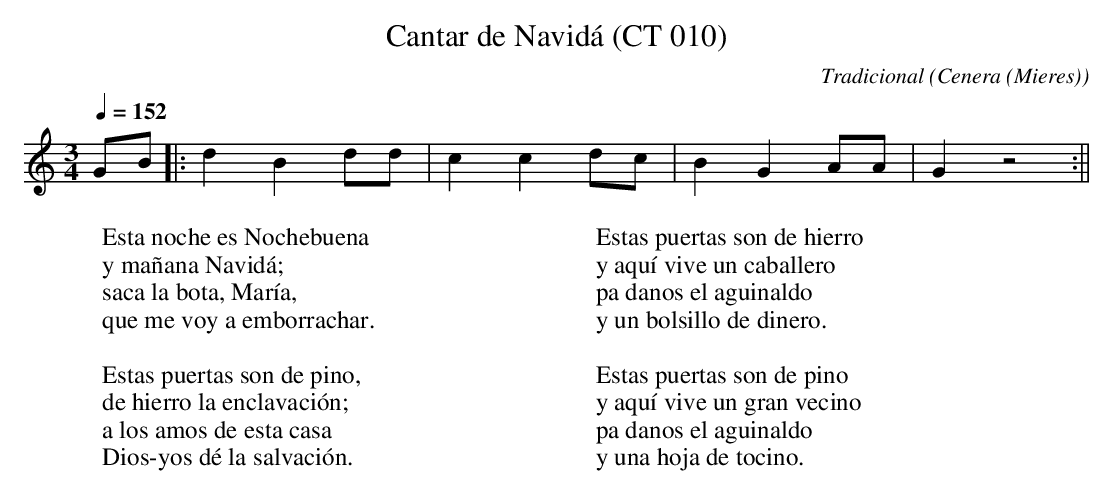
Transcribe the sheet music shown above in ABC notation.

X:1
T:Cantar de Navidá (CT 010)
C:Tradicional
O:Cenera (Mieres)
M:3/4
L:1/8
Q:1/4=152
K:C
GB|: d2 B2 dd|c2 c2 dc|B2 G2 AA|G2 z4 :||
W:Esta noche es Nochebuena
W:y mañana Navidá;
W:saca la bota, María,
W:que me voy a emborrachar.
W:
W:Estas puertas son de pino,
W:de hierro la enclavación;
W:a los amos de esta casa
W:Dios-yos dé la salvación.
W:
W:Estas puertas son de hierro
W:y aquí vive un caballero
W:pa danos el aguinaldo
W:y un bolsillo de dinero.
W:
W:Estas puertas son de pino
W:y aquí vive un gran vecino
W:pa danos el aguinaldo
W:y una hoja de tocino.
W:
